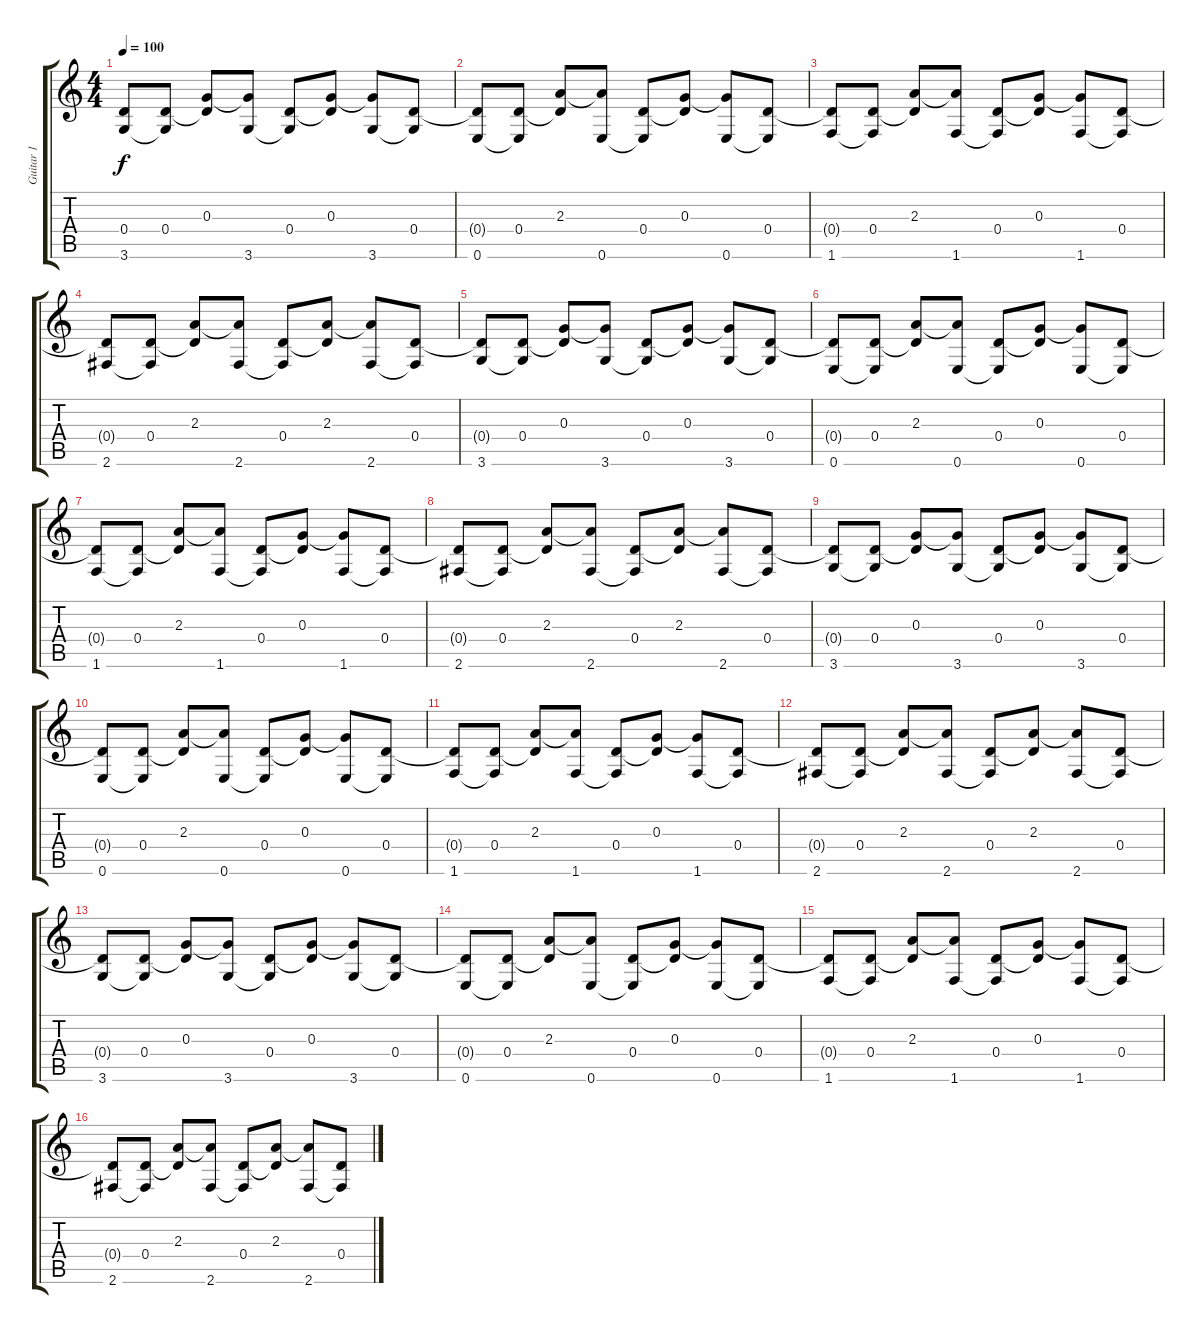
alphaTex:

\track ("Guitar 1" "Guitar 1") {instrument electricguitarclean}
\staff {score tabs}
\tuning (E4 B3 G3 D3 A2 E2) {hide}
\ts (4 4)
\tempo 100
\clef g2
\ks c
(0.4{t} 3.6).8{dy f} (0.4 3.6{t}).8 (0.3 0.4{t}).8 (0.3{t} 3.6).8 (0.4 3.6{t}).8 (0.3 0.4{t}).8 (0.3{t} 3.6).8 (0.4 3.6{t}).8 |
(0.4{t} 0.6).8 (0.4 0.6{t}).8 (2.3 0.4{t}).8 (2.3{t} 0.6).8 (0.4 0.6{t}).8 (0.3 0.4{t}).8 (0.3{t} 0.6).8 (0.4 0.6{t}).8 |
(0.4{t} 1.6).8 (0.4 1.6{t}).8 (2.3 0.4{t}).8 (2.3{t} 1.6).8 (0.4 1.6{t}).8 (0.3 0.4{t}).8 (0.3{t} 1.6).8 (0.4 1.6{t}).8 |
(0.4{t} 2.6).8 (0.4 2.6{t}).8 (2.3 0.4{t}).8 (2.3{t} 2.6).8 (0.4 2.6{t}).8 (2.3 0.4{t}).8 (2.3{t} 2.6).8 (0.4 2.6{t}).8 |
(0.4{t} 3.6).8 (0.4 3.6{t}).8 (0.3 0.4{t}).8 (0.3{t} 3.6).8 (0.4 3.6{t}).8 (0.3 0.4{t}).8 (0.3{t} 3.6).8 (0.4 3.6{t}).8 |
(0.4{t} 0.6).8 (0.4 0.6{t}).8 (2.3 0.4{t}).8 (2.3{t} 0.6).8 (0.4 0.6{t}).8 (0.3 0.4{t}).8 (0.3{t} 0.6).8 (0.4 0.6{t}).8 |
(0.4{t} 1.6).8 (0.4 1.6{t}).8 (2.3 0.4{t}).8 (2.3{t} 1.6).8 (0.4 1.6{t}).8 (0.3 0.4{t}).8 (0.3{t} 1.6).8 (0.4 1.6{t}).8 |
(0.4{t} 2.6).8 (0.4 2.6{t}).8 (2.3 0.4{t}).8 (2.3{t} 2.6).8 (0.4 2.6{t}).8 (2.3 0.4{t}).8 (2.3{t} 2.6).8 (0.4 2.6{t}).8 |
(0.4{t} 3.6).8 (0.4 3.6{t}).8 (0.3 0.4{t}).8 (0.3{t} 3.6).8 (0.4 3.6{t}).8 (0.3 0.4{t}).8 (0.3{t} 3.6).8 (0.4 3.6{t}).8 |
(0.4{t} 0.6).8 (0.4 0.6{t}).8 (2.3 0.4{t}).8 (2.3{t} 0.6).8 (0.4 0.6{t}).8 (0.3 0.4{t}).8 (0.3{t} 0.6).8 (0.4 0.6{t}).8 |
(0.4{t} 1.6).8 (0.4 1.6{t}).8 (2.3 0.4{t}).8 (2.3{t} 1.6).8 (0.4 1.6{t}).8 (0.3 0.4{t}).8 (0.3{t} 1.6).8 (0.4 1.6{t}).8 |
(0.4{t} 2.6).8 (0.4 2.6{t}).8 (2.3 0.4{t}).8 (2.3{t} 2.6).8 (0.4 2.6{t}).8 (2.3 0.4{t}).8 (2.3{t} 2.6).8 (0.4 2.6{t}).8 |
(0.4{t} 3.6).8 (0.4 3.6{t}).8 (0.3 0.4{t}).8 (0.3{t} 3.6).8 (0.4 3.6{t}).8 (0.3 0.4{t}).8 (0.3{t} 3.6).8 (0.4 3.6{t}).8 |
(0.4{t} 0.6).8 (0.4 0.6{t}).8 (2.3 0.4{t}).8 (2.3{t} 0.6).8 (0.4 0.6{t}).8 (0.3 0.4{t}).8 (0.3{t} 0.6).8 (0.4 0.6{t}).8 |
(0.4{t} 1.6).8 (0.4 1.6{t}).8 (2.3 0.4{t}).8 (2.3{t} 1.6).8 (0.4 1.6{t}).8 (0.3 0.4{t}).8 (0.3{t} 1.6).8 (0.4 1.6{t}).8 |
(0.4{t} 2.6).8 (0.4 2.6{t}).8 (2.3 0.4{t}).8 (2.3{t} 2.6).8 (0.4 2.6{t}).8 (2.3 0.4{t}).8 (2.3{t} 2.6).8 (0.4 2.6{t}).8
